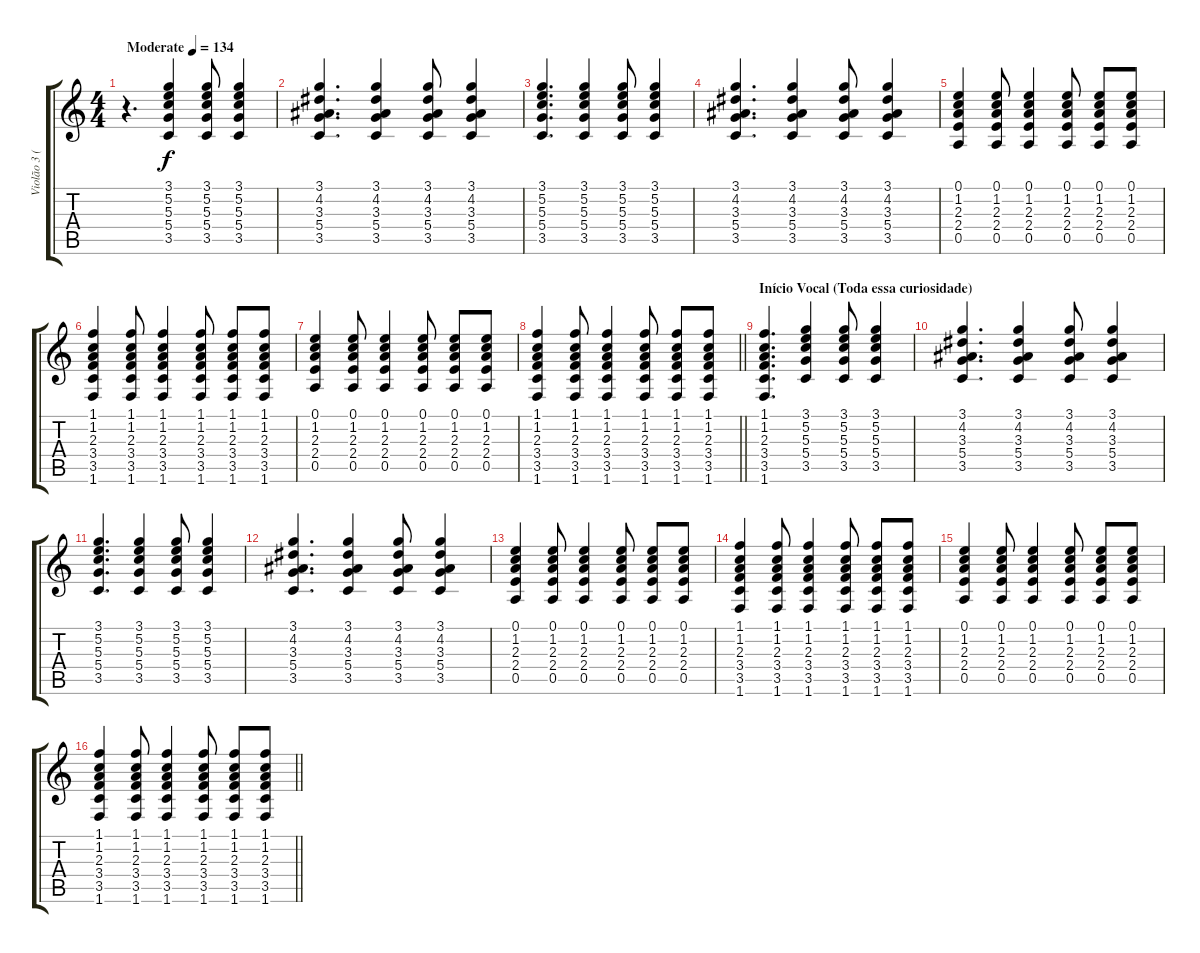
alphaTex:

\track ("Violão 3 (Marcelo Sussekid)" "Violão 3 (") {instrument acousticguitarnylon}
\staff {score tabs}
\tuning (E4 B3 G3 D3 A2 E2) {hide}
\ts (4 4)
\tempo (134 "Moderate")
\clef g2
\ks c
r.4{d dy f instrument acousticguitarnylon} (3.1 5.2 5.3 5.4 3.5).4 (3.1 5.2 5.3 5.4 3.5).8 (3.1 5.2 5.3 5.4 3.5).4 |
(3.1 4.2 3.3 5.4 3.5).4{d} (3.1 4.2 3.3 5.4 3.5).4 (3.1 4.2 3.3 5.4 3.5).8 (3.1 4.2 3.3 5.4 3.5).4 |
(3.1 5.2 5.3 5.4 3.5).4{d} (3.1 5.2 5.3 5.4 3.5).4 (3.1 5.2 5.3 5.4 3.5).8 (3.1 5.2 5.3 5.4 3.5).4 |
(3.1 4.2 3.3 5.4 3.5).4{d} (3.1 4.2 3.3 5.4 3.5).4 (3.1 4.2 3.3 5.4 3.5).8 (3.1 4.2 3.3 5.4 3.5).4 |
(0.1 1.2 2.3 2.4 0.5).4 (0.1 1.2 2.3 2.4 0.5).8 (0.1 1.2 2.3 2.4 0.5).4 (0.1 1.2 2.3 2.4 0.5).8 (0.1 1.2 2.3 2.4 0.5).8 (0.1 1.2 2.3 2.4 0.5).8 |
(1.1 1.2 2.3 3.4 3.5 1.6).4 (1.1 1.2 2.3 3.4 3.5 1.6).8 (1.1 1.2 2.3 3.4 3.5 1.6).4 (1.1 1.2 2.3 3.4 3.5 1.6).8 (1.1 1.2 2.3 3.4 3.5 1.6).8 (1.1 1.2 2.3 3.4 3.5 1.6).8 |
(0.1 1.2 2.3 2.4 0.5).4 (0.1 1.2 2.3 2.4 0.5).8 (0.1 1.2 2.3 2.4 0.5).4 (0.1 1.2 2.3 2.4 0.5).8 (0.1 1.2 2.3 2.4 0.5).8 (0.1 1.2 2.3 2.4 0.5).8 |
\barLineRight lightlight
(1.1 1.2 2.3 3.4 3.5 1.6).4 (1.1 1.2 2.3 3.4 3.5 1.6).8 (1.1 1.2 2.3 3.4 3.5 1.6).4 (1.1 1.2 2.3 3.4 3.5 1.6).8 (1.1 1.2 2.3 3.4 3.5 1.6).8 (1.1 1.2 2.3 3.4 3.5 1.6).8 |
\section ("" "Início Vocal (Toda essa curiosidade)")
(1.1 1.2 2.3 3.4 3.5 1.6).4{d} (3.1 5.2 5.3 5.4 3.5).4 (3.1 5.2 5.3 5.4 3.5).8 (3.1 5.2 5.3 5.4 3.5).4 |
(3.1 4.2 3.3 5.4 3.5).4{d} (3.1 4.2 3.3 5.4 3.5).4 (3.1 4.2 3.3 5.4 3.5).8 (3.1 4.2 3.3 5.4 3.5).4 |
(3.1 5.2 5.3 5.4 3.5).4{d} (3.1 5.2 5.3 5.4 3.5).4 (3.1 5.2 5.3 5.4 3.5).8 (3.1 5.2 5.3 5.4 3.5).4 |
(3.1 4.2 3.3 5.4 3.5).4{d} (3.1 4.2 3.3 5.4 3.5).4 (3.1 4.2 3.3 5.4 3.5).8 (3.1 4.2 3.3 5.4 3.5).4 |
(0.1 1.2 2.3 2.4 0.5).4 (0.1 1.2 2.3 2.4 0.5).8 (0.1 1.2 2.3 2.4 0.5).4 (0.1 1.2 2.3 2.4 0.5).8 (0.1 1.2 2.3 2.4 0.5).8 (0.1 1.2 2.3 2.4 0.5).8 |
(1.1 1.2 2.3 3.4 3.5 1.6).4 (1.1 1.2 2.3 3.4 3.5 1.6).8 (1.1 1.2 2.3 3.4 3.5 1.6).4 (1.1 1.2 2.3 3.4 3.5 1.6).8 (1.1 1.2 2.3 3.4 3.5 1.6).8 (1.1 1.2 2.3 3.4 3.5 1.6).8 |
(0.1 1.2 2.3 2.4 0.5).4 (0.1 1.2 2.3 2.4 0.5).8 (0.1 1.2 2.3 2.4 0.5).4 (0.1 1.2 2.3 2.4 0.5).8 (0.1 1.2 2.3 2.4 0.5).8 (0.1 1.2 2.3 2.4 0.5).8 |
\barLineRight lightlight
(1.1 1.2 2.3 3.4 3.5 1.6).4 (1.1 1.2 2.3 3.4 3.5 1.6).8 (1.1 1.2 2.3 3.4 3.5 1.6).4 (1.1 1.2 2.3 3.4 3.5 1.6).8 (1.1 1.2 2.3 3.4 3.5 1.6).8 (1.1 1.2 2.3 3.4 3.5 1.6).8
